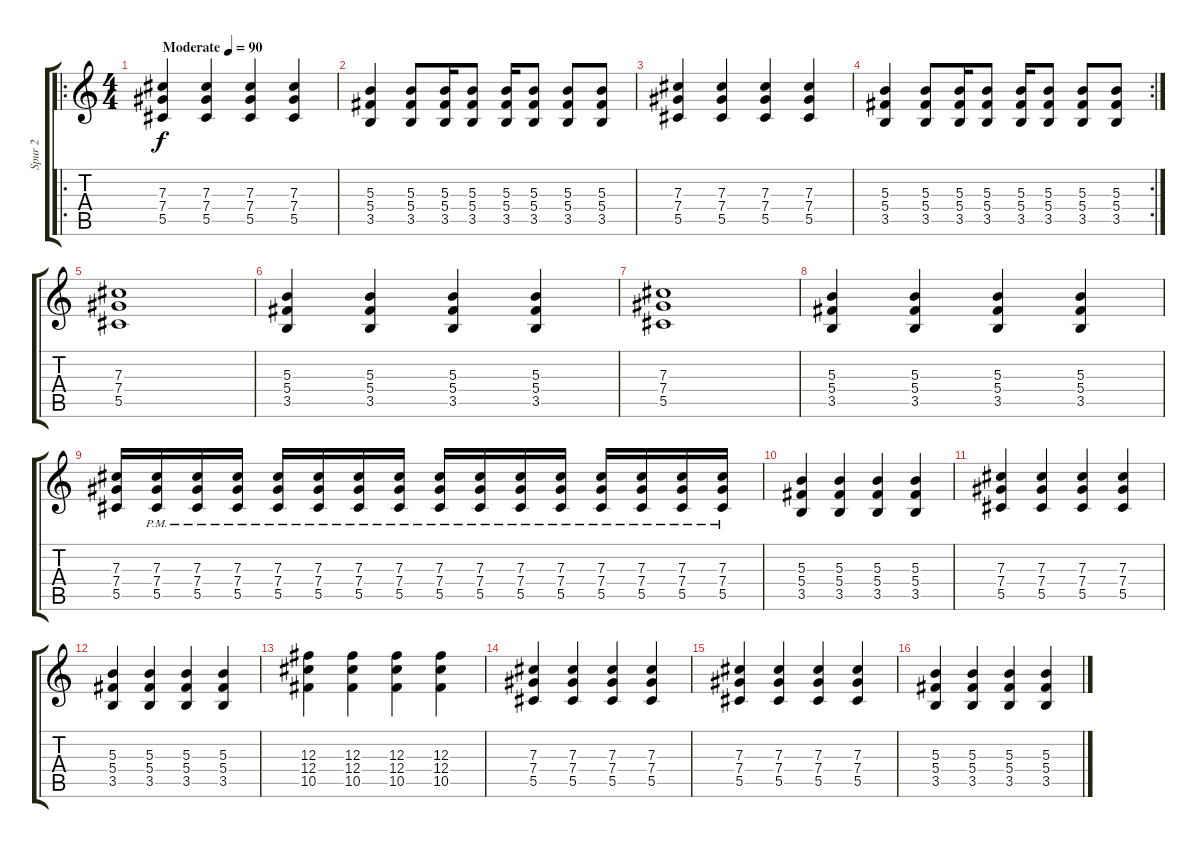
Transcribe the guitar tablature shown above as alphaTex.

\track ("Spur 2" "Spur 2") {instrument distortionguitar}
\staff {score tabs}
\tuning (Eb4 Bb3 Gb3 Db3 Ab2 Db2) {hide}
\ro
\ts (4 4)
\tempo (90 "Moderate")
\clef g2
\ks c
(7.3 7.4 5.5).4{dy f instrument distortionguitar} (7.3 7.4 5.5).4 (7.3 7.4 5.5).4 (7.3 7.4 5.5).4 |
(5.3 5.4 3.5).4 (5.3 5.4 3.5).8 (5.3 5.4 3.5).16 (5.3 5.4 3.5).8 (5.3 5.4 3.5).16 (5.3 5.4 3.5).8 (5.3 5.4 3.5).8 (5.3 5.4 3.5).8 |
(7.3 7.4 5.5).4 (7.3 7.4 5.5).4 (7.3 7.4 5.5).4 (7.3 7.4 5.5).4 |
\rc 2
(5.3 5.4 3.5).4 (5.3 5.4 3.5).8 (5.3 5.4 3.5).16 (5.3 5.4 3.5).8 (5.3 5.4 3.5).16 (5.3 5.4 3.5).8 (5.3 5.4 3.5).8 (5.3 5.4 3.5).8 |
(7.3 7.4 5.5).1 |
(5.3 5.4 3.5).4 (5.3 5.4 3.5).4 (5.3 5.4 3.5).4 (5.3 5.4 3.5).4 |
(7.3 7.4 5.5).1 |
(5.3 5.4 3.5).4 (5.3 5.4 3.5).4 (5.3 5.4 3.5).4 (5.3 5.4 3.5).4 |
(7.3 7.4 5.5).16 (7.3{pm} 7.4{pm} 5.5{pm}).16 (7.3{pm} 7.4{pm} 5.5{pm}).16 (7.3{pm} 7.4{pm} 5.5{pm}).16 (7.3{pm} 7.4{pm} 5.5{pm}).16 (7.3{pm} 7.4{pm} 5.5{pm}).16 (7.3{pm} 7.4{pm} 5.5{pm}).16 (7.3{pm} 7.4{pm} 5.5{pm}).16 (7.3{pm} 7.4{pm} 5.5{pm}).16 (7.3{pm} 7.4{pm} 5.5{pm}).16 (7.3{pm} 7.4{pm} 5.5{pm}).16 (7.3{pm} 7.4{pm} 5.5{pm}).16 (7.3{pm} 7.4{pm} 5.5{pm}).16 (7.3{pm} 7.4{pm} 5.5{pm}).16 (7.3{pm} 7.4{pm} 5.5{pm}).16 (7.3{pm} 7.4{pm} 5.5{pm}).16 |
(5.3 5.4 3.5).4 (5.3 5.4 3.5).4 (5.3 5.4 3.5).4 (5.3 5.4 3.5).4 |
(7.3 7.4 5.5).4 (7.3 7.4 5.5).4 (7.3 7.4 5.5).4 (7.3 7.4 5.5).4 |
(5.3 5.4 3.5).4 (5.3 5.4 3.5).4 (5.3 5.4 3.5).4 (5.3 5.4 3.5).4 |
(12.3 12.4 10.5).4 (12.3 12.4 10.5).4 (12.3 12.4 10.5).4 (12.3 12.4 10.5).4 |
(7.3 7.4 5.5).4 (7.3 7.4 5.5).4 (7.3 7.4 5.5).4 (7.3 7.4 5.5).4 |
(7.3 7.4 5.5).4 (7.3 7.4 5.5).4 (7.3 7.4 5.5).4 (7.3 7.4 5.5).4 |
(5.3 5.4 3.5).4 (5.3 5.4 3.5).4 (5.3 5.4 3.5).4 (5.3 5.4 3.5).4
